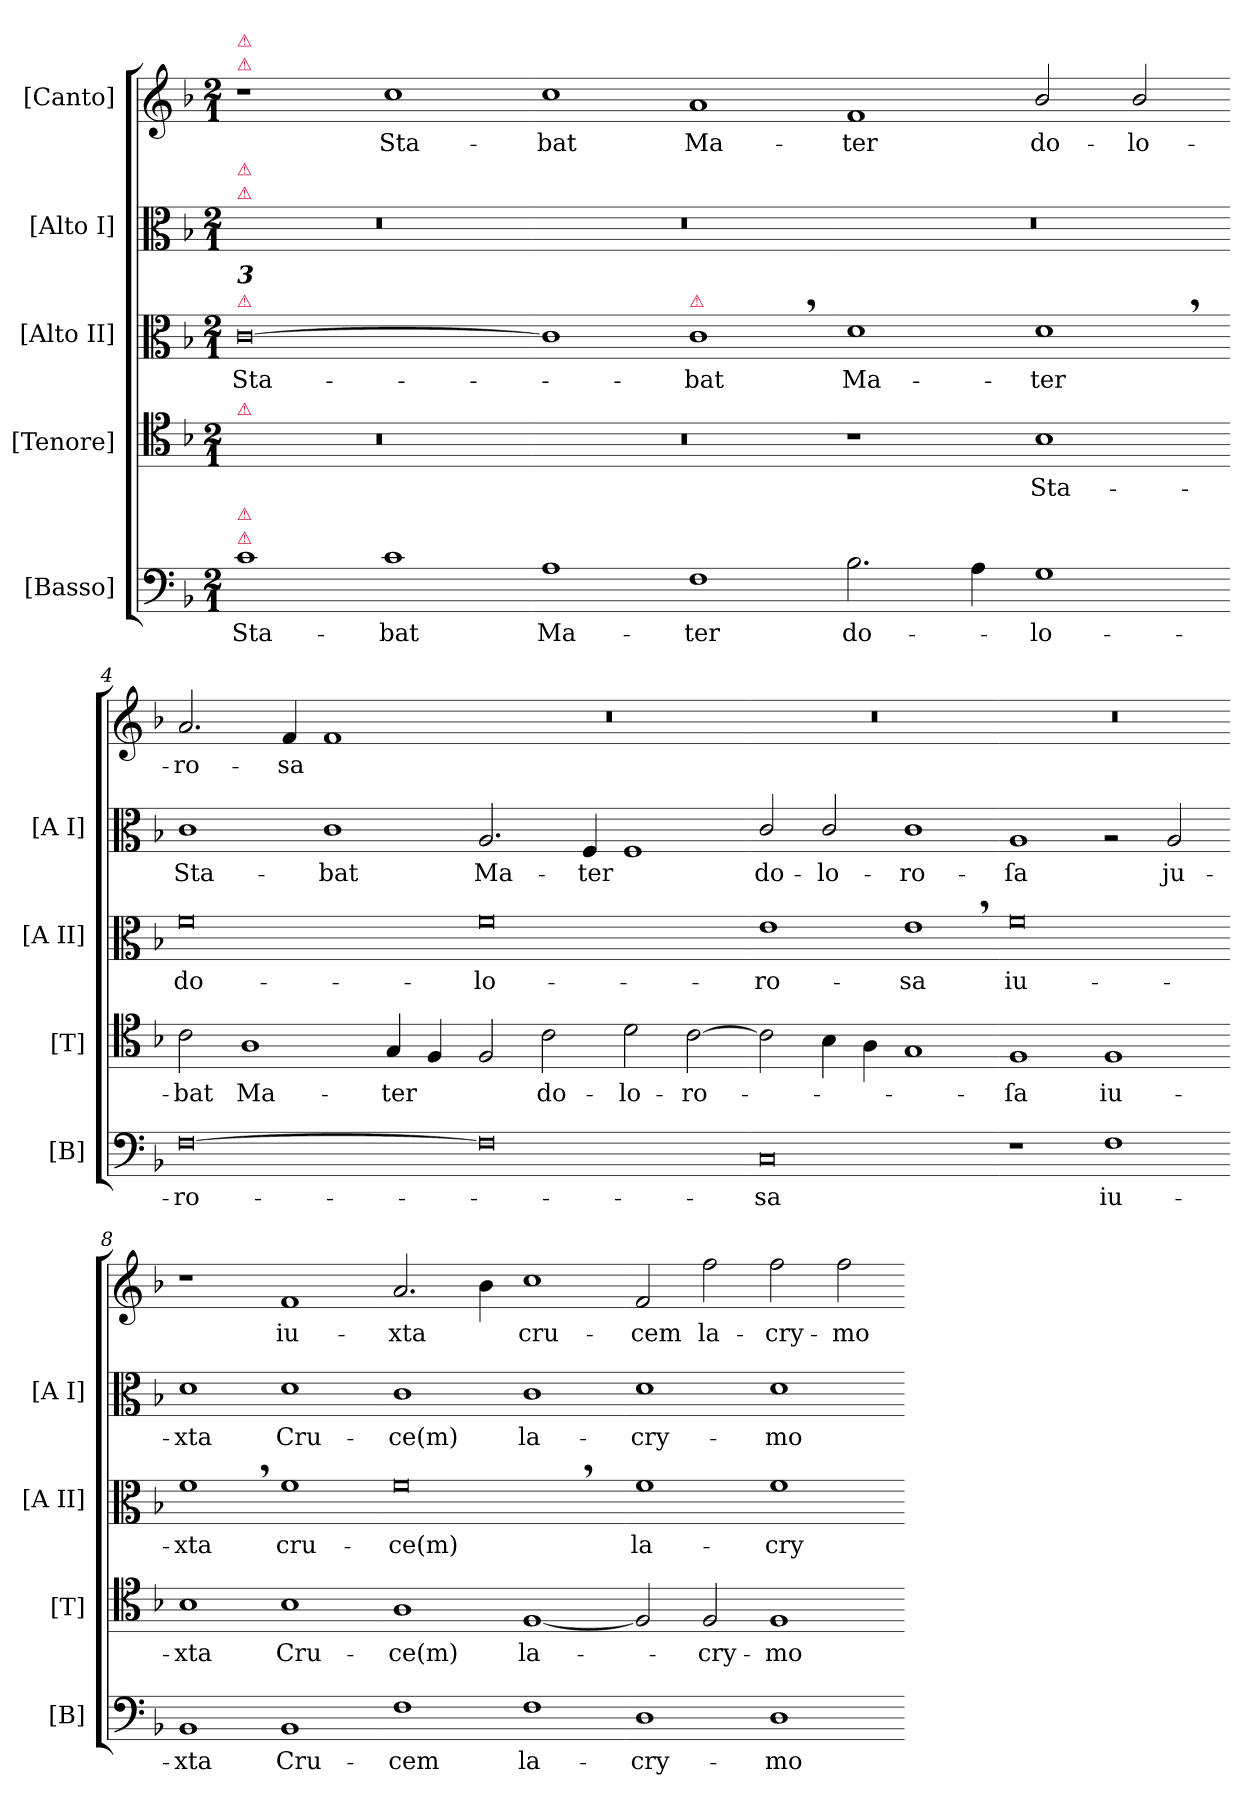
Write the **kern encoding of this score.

**kern	**text	**kern	**text	**kern	**text	**kern	**text	**kern	**text
*part5	*part5	*part4	*part4	*part3	*part3	*part2	*part2	*part1	*part1
*staff5	*staff5	*staff4	*staff4	*staff3	*staff3	*staff2	*staff2	*staff1	*staff1
*I"[Basso]	*	*I"[Tenore]	*	*I"[Alto II]	*	*I"[Alto I]	*	*I"[Canto]	*
*I'[B]	*	*I'[T]	*	*I'[A II]	*	*I'[A I]	*	*	*
*clefF4	*	*clefC4	*	*clefC3	*	*clefC3	*	*clefG2	*
*k[b-]	*	*k[b-]	*	*k[b-]	*	*k[b-]	*	*k[b-]	*
*M2/1	*	*M2/1	*	*M2/1	*	*M2/1	*	*M2/1	*
=1	=1	=1	=1	=1	=1	=1	=1	=1	=1
!	!	!	!	!	!	!	!	!LO:TX:a:color=crimson:t=⚠	!
!	!	!	!	!	!	!	!	!LO:TX:a:Bi:color=crimson:t=⚠	!
!	!	!	!	!	!	!LO:TX:a:color=crimson:t=⚠	!	!	!
!	!	!	!	!	!	!LO:TX:a:Bi:color=crimson:t=⚠	!	!	!
!	!	!	!	!LO:TX:a:color=crimson:t=⚠	!	!	!	!	!
!	!	!	!	!LO:TX:a:Bi:t=3	!	!	!	!	!
!	!	!LO:TX:a:color=crimson:t=⚠	!	!	!	!	!	!	!
!LO:TX:a:color=crimson:t=⚠	!	!	!	!	!	!	!	!	!
!LO:TX:a:Bi:color=crimson:t=⚠	!	!	!	!	!	!	!	!	!
1c	Sta-	0r	.	[0c	Sta-	0r	.	1r	.
1c	-bat	.	.	.	.	.	.	1cc	Sta-
=2-	=2-	=2-	=2-	=2-	=2-	=2-	=2-	=2-	=2-
1A	Ma-	0r	.	1c]	.	0r	.	1cc	-bat
!	!	!	!	!LO:TX:a:color=crimson:t=⚠	!	!	!	!	!
1F	-ter	.	.	1c,<	-bat	.	.	1a	Ma-
=3-	=3-	=3-	=3-	=3-	=3-	=3-	=3-	=3-	=3-
2.B-\	do-	1r	.	1d	Ma-	0r	.	1f	-ter
4A\	.	.	.	.	.	.	.	.	.
1G	-lo-	1B-	Sta-	1d,<	-ter	.	.	2b-/	do-
.	.	.	.	.	.	.	.	2b-/	-lo-
=4-	=4-	=4-	=4-	=4-	=4-	=4-	=4-	=4-	=4-
[0F	-ro-	2c\	-bat	0f	do-	1c	Sta-	2.a/	-ro-
.	.	1A	Ma-	.	.	.	.	.	.
.	.	.	.	.	.	.	.	4f/	-sa
.	.	.	.	.	.	1c	-bat	1f	.
.	.	4G/	-ter	.	.	.	.	.	.
.	.	4F/	.	.	.	.	.	.	.
=5-	=5-	=5-	=5-	=5-	=5-	=5-	=5-	=5-	=5-
0F]	.	2F/	.	0f	-lo-	2.A/	Ma-	0r	.
.	.	2c\	do-	.	.	.	.	.	.
.	.	.	.	.	.	4F/	-ter	.	.
.	.	2d\	-lo-	.	.	1F	.	.	.
.	.	[2c\	-ro-	.	.	.	.	.	.
=6-	=6-	=6-	=6-	=6-	=6-	=6-	=6-	=6-	=6-
0C	sa	2c\]	.	1e	-ro-	2c/	do-	0r	.
.	.	4B-\	.	.	.	2c/	-lo-	.	.
.	.	4A\	.	.	.	.	.	.	.
.	.	1G	.	1e,<	-sa	1c	-ro-	.	.
=7-	=7-	=7-	=7-	=7-	=7-	=7-	=7-	=7-	=7-
1r	.	1F	-ſa	0f	iu-	1A	-ſa	0r	.
1F	iu-	1F	iu-	.	.	2rA	.	.	.
.	.	.	.	.	.	2A/	ju-	.	.
=8-	=8-	=8-	=8-	=8-	=8-	=8-	=8-	=8-	=8-
1BB-	-xta	1B-	-xta	1f,<	-xta	1d	-xta	1r	.
1BB-	Cru-	1B-	Cru-	1f	cru-	1d	Cru-	1f	iu-
=9-	=9-	=9-	=9-	=9-	=9-	=9-	=9-	=9-	=9-
1F	-cem	1A	-ce(m)	0f,<	-ce(m)	1c	-ce(m)	2.a/	-xta
.	.	.	.	.	.	.	.	4b-\	.
1F	la-	[1F	la-	.	.	1c	la-	1cc	-cru-
=10-	=10-	=10-	=10-	=10-	=10-	=10-	=10-	=10-	=10-
1D	-cry-	2F]	.	1f	la-	1d	-cry-	2f/	-cem
.	.	2F/	-cry-	.	.	.	.	2ff\	la-
1D	-mo-	1F	-mo-	1f	-cry-	1d	-mo-	2ff\	-cry-
.	.	.	.	.	.	.	.	2ff\	-mo-
=-	=-	=-	=-	=-	=-	=-	=-	=-	=-
*-	*-	*-	*-	*-	*-	*-	*-	*-	*-
